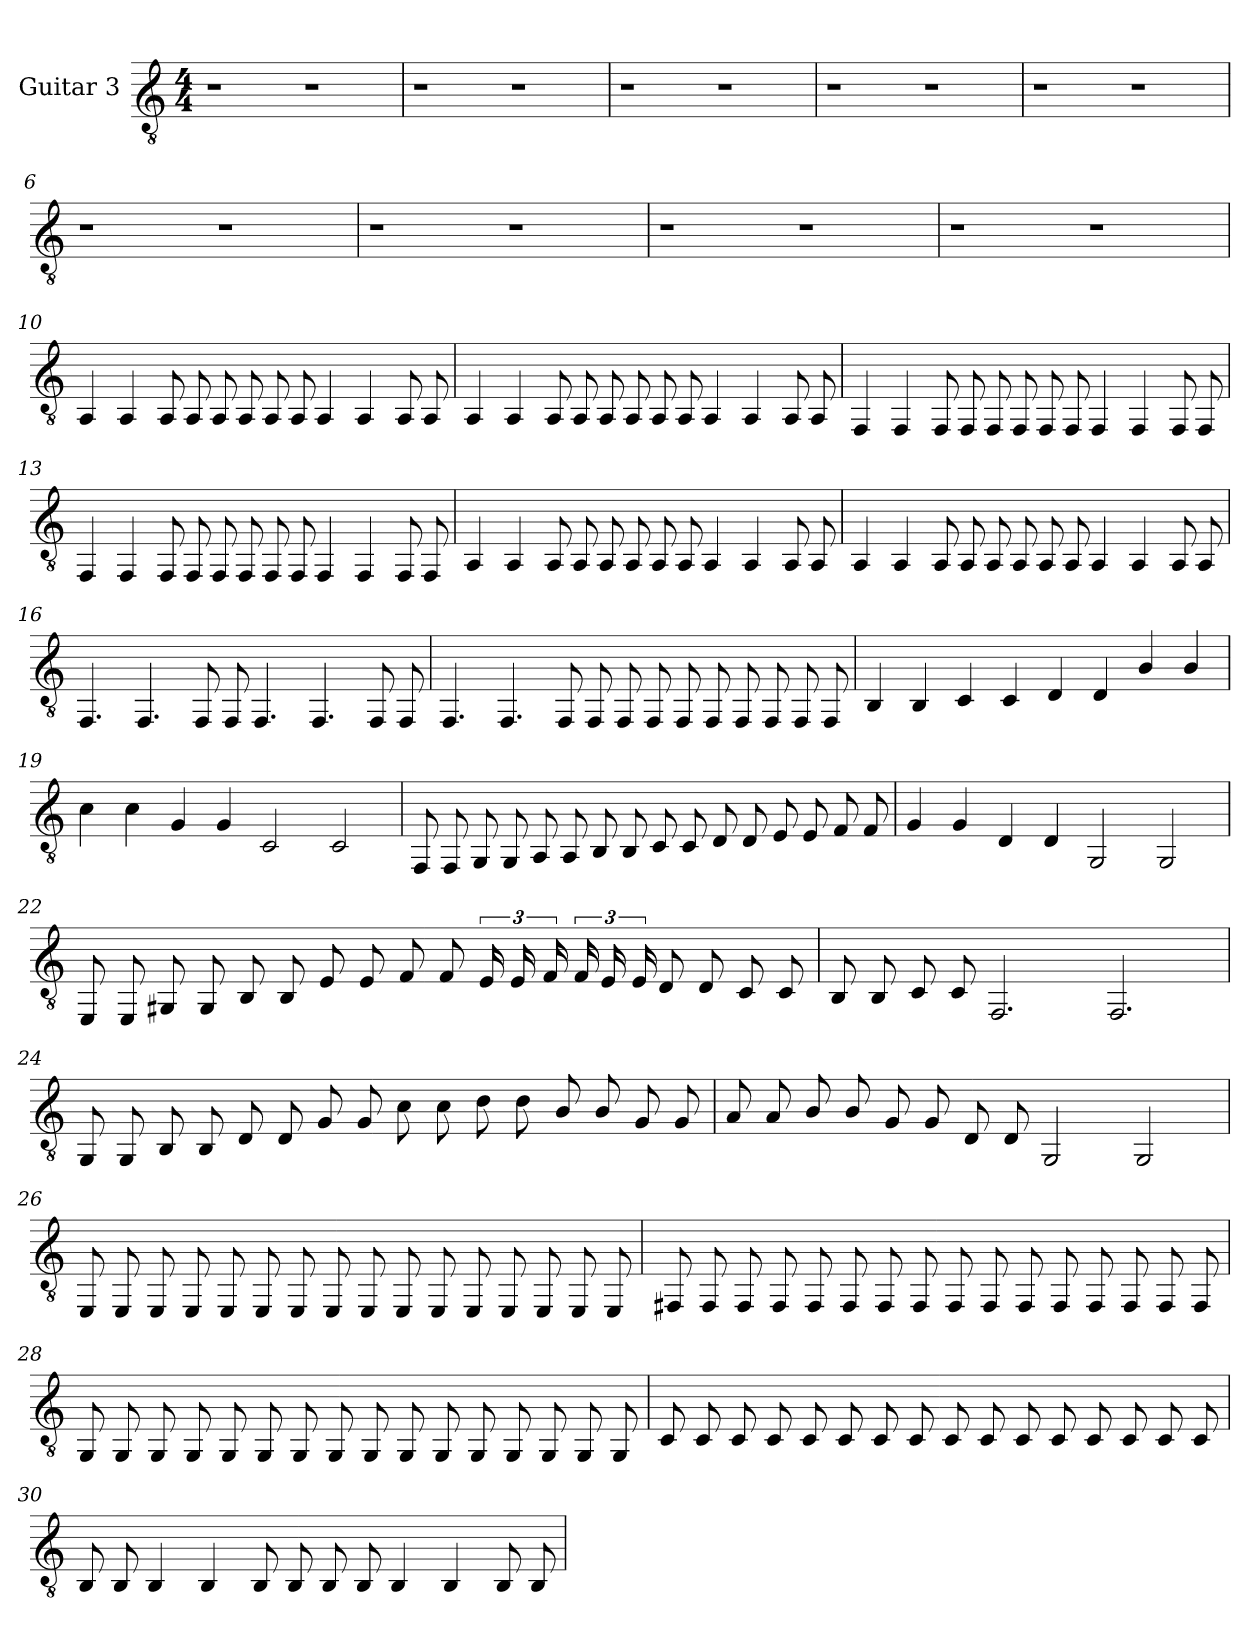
**kern
*part1
*staff1
*I"Guitar 3
*stria6
*clefGv2
*k[]
*M4/4
*MM120
=1
1r
1r
=2
1r
1r
=3
1r
1r
=4
1r
1r
=5
1r
1r
=6
1r
1r
=7
1r
1r
=8
1r
1r
=9
1r
1r
=10
4AA
4AA
8AA
8AA
8AA
8AA
8AA
8AA
4AA
4AA
8AA
8AA
=11
4AA
4AA
8AA
8AA
8AA
8AA
8AA
8AA
4AA
4AA
8AA
8AA
=12
4FF
4FF
8FF
8FF
8FF
8FF
8FF
8FF
4FF
4FF
8FF
8FF
=13
4FF
4FF
8FF
8FF
8FF
8FF
8FF
8FF
4FF
4FF
8FF
8FF
=14
4AA
4AA
8AA
8AA
8AA
8AA
8AA
8AA
4AA
4AA
8AA
8AA
=15
4AA
4AA
8AA
8AA
8AA
8AA
8AA
8AA
4AA
4AA
8AA
8AA
=16
4.FF
4.FF
8FF
8FF
4.FF
4.FF
8FF
8FF
=17
4.FF
4.FF
8FF
8FF
8FF
8FF
8FF
8FF
8FF
8FF
8FF
8FF
=18
4BB
4BB
4C
4C
4D
4D
4B
4B
=19
4c
4c
4G
4G
2C
2C
=20
8FF
8FF
8GG
8GG
8AA
8AA
8BB
8BB
8C
8C
8D
8D
8E
8E
8F
8F
=21
4G
4G
4D
4D
2GG
2GG
=22
8EE
8EE
8GG#
8GG#
8BB
8BB
8E
8E
8F
8F
24E
24E
24F
24F
24E
24E
8D
8D
8C
8C
=23
8BB
8BB
8C
8C
2.FF
2.FF
=24
8GG
8GG
8BB
8BB
8D
8D
8G
8G
8c
8c
8d
8d
8B
8B
8G
8G
=25
8A
8A
8B
8B
8G
8G
8D
8D
2GG
2GG
=26
8EE
8EE
8EE
8EE
8EE
8EE
8EE
8EE
8EE
8EE
8EE
8EE
8EE
8EE
8EE
8EE
=27
8FF#
8FF#
8FF#
8FF#
8FF#
8FF#
8FF#
8FF#
8FF#
8FF#
8FF#
8FF#
8FF#
8FF#
8FF#
8FF#
=28
8GG
8GG
8GG
8GG
8GG
8GG
8GG
8GG
8GG
8GG
8GG
8GG
8GG
8GG
8GG
8GG
=29
8C
8C
8C
8C
8C
8C
8C
8C
8C
8C
8C
8C
8C
8C
8C
8C
=30
8BB
8BB
4BB
4BB
8BB
8BB
8BB
8BB
4BB
4BB
8BB
8BB
=
*-
